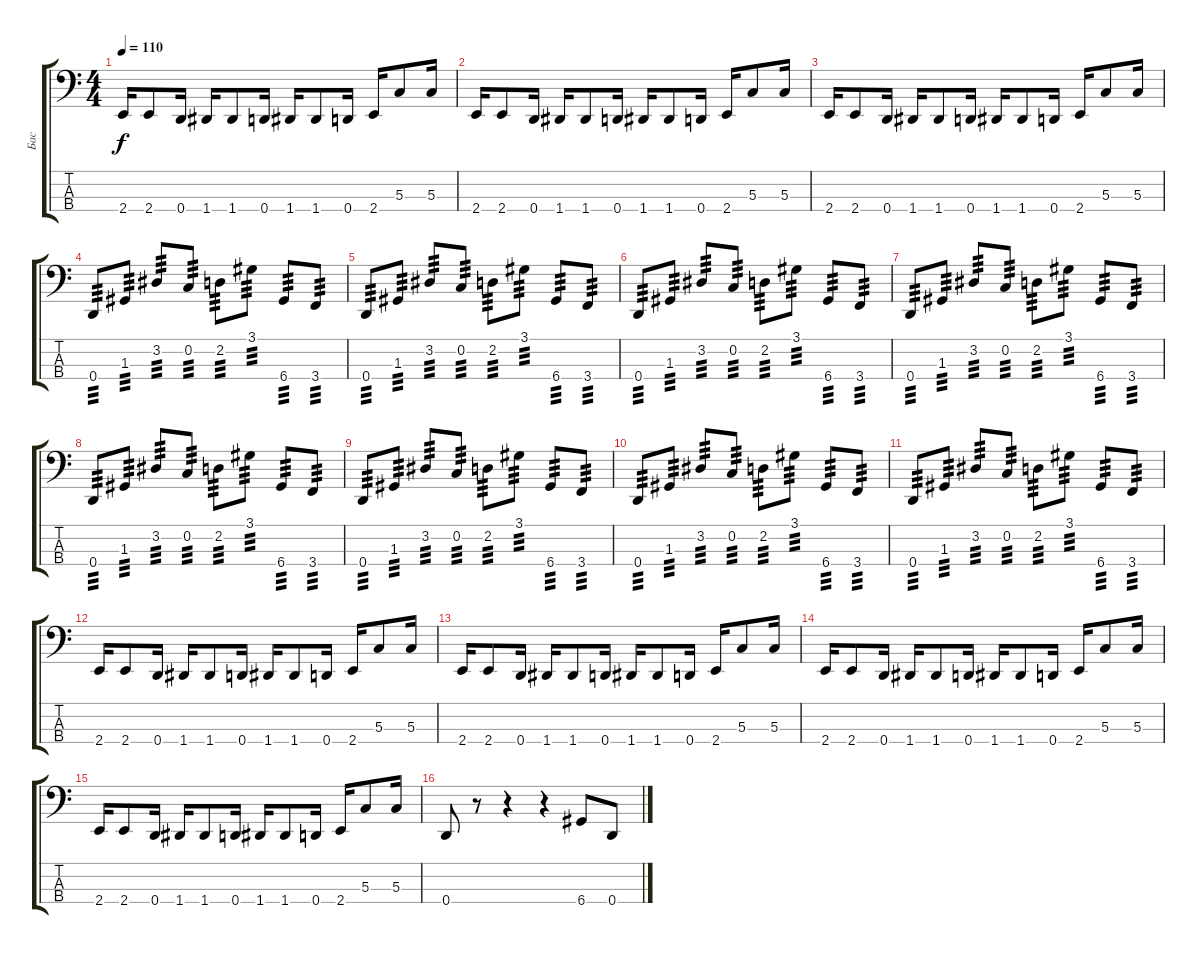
\track ("Бас" "Бас") {instrument electricbassfinger}
\staff {score tabs}
\tuning (F2 C2 G1 D1) {hide}
\ts (4 4)
\tempo 110
\clef f4
\ks c
2.4.16{dy f} 2.4.8 0.4.16 1.4.16 1.4.8 0.4.16 1.4.16 1.4.8 0.4.16 2.4.16 5.3.8 5.3.16 |
2.4.16 2.4.8 0.4.16 1.4.16 1.4.8 0.4.16 1.4.16 1.4.8 0.4.16 2.4.16 5.3.8 5.3.16 |
2.4.16 2.4.8 0.4.16 1.4.16 1.4.8 0.4.16 1.4.16 1.4.8 0.4.16 2.4.16 5.3.8 5.3.16 |
0.4.8{tp 3} 1.3.8{tp 3} 3.2.8{tp 3} 0.2.8{tp 3} 2.2.8{tp 3} 3.1.8{tp 3} 6.4.8{tp 3} 3.4.8{tp 3} |
0.4.8{tp 3} 1.3.8{tp 3} 3.2.8{tp 3} 0.2.8{tp 3} 2.2.8{tp 3} 3.1.8{tp 3} 6.4.8{tp 3} 3.4.8{tp 3} |
0.4.8{tp 3} 1.3.8{tp 3} 3.2.8{tp 3} 0.2.8{tp 3} 2.2.8{tp 3} 3.1.8{tp 3} 6.4.8{tp 3} 3.4.8{tp 3} |
0.4.8{tp 3} 1.3.8{tp 3} 3.2.8{tp 3} 0.2.8{tp 3} 2.2.8{tp 3} 3.1.8{tp 3} 6.4.8{tp 3} 3.4.8{tp 3} |
0.4.8{tp 3} 1.3.8{tp 3} 3.2.8{tp 3} 0.2.8{tp 3} 2.2.8{tp 3} 3.1.8{tp 3} 6.4.8{tp 3} 3.4.8{tp 3} |
0.4.8{tp 3} 1.3.8{tp 3} 3.2.8{tp 3} 0.2.8{tp 3} 2.2.8{tp 3} 3.1.8{tp 3} 6.4.8{tp 3} 3.4.8{tp 3} |
0.4.8{tp 3} 1.3.8{tp 3} 3.2.8{tp 3} 0.2.8{tp 3} 2.2.8{tp 3} 3.1.8{tp 3} 6.4.8{tp 3} 3.4.8{tp 3} |
0.4.8{tp 3} 1.3.8{tp 3} 3.2.8{tp 3} 0.2.8{tp 3} 2.2.8{tp 3} 3.1.8{tp 3} 6.4.8{tp 3} 3.4.8{tp 3} |
2.4.16 2.4.8 0.4.16 1.4.16 1.4.8 0.4.16 1.4.16 1.4.8 0.4.16 2.4.16 5.3.8 5.3.16 |
2.4.16 2.4.8 0.4.16 1.4.16 1.4.8 0.4.16 1.4.16 1.4.8 0.4.16 2.4.16 5.3.8 5.3.16 |
2.4.16 2.4.8 0.4.16 1.4.16 1.4.8 0.4.16 1.4.16 1.4.8 0.4.16 2.4.16 5.3.8 5.3.16 |
2.4.16 2.4.8 0.4.16 1.4.16 1.4.8 0.4.16 1.4.16 1.4.8 0.4.16 2.4.16 5.3.8 5.3.16 |
0.4.8 r.8 r.4 r.4 6.4.8 0.4.8
